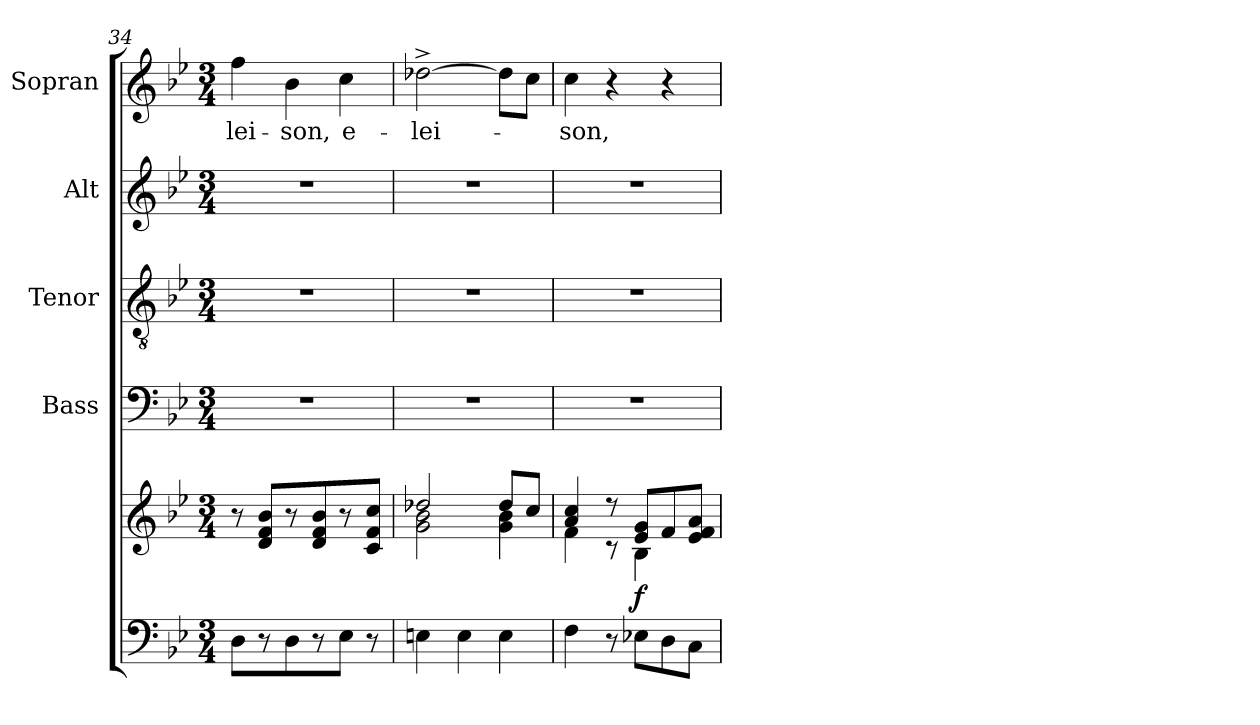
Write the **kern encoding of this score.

**kern	**kern	**dynam	**kern	**kern	**kern	**kern	**text
*part5	*part5	*part5	*part4	*part3	*part2	*part1	*part1
*staff6	*staff5	*staff5/6	*staff4	*staff3	*staff2	*staff1	*staff1
*	*	*	*I"Bass	*I"Tenor	*I"Alt	*I"Sopran	*
*	*	*	*I'B.	*I'T.	*I'A.	*I'S.	*
*clefF4	*clefG2	*	*clefF4	*clefGv2	*clefG2	*clefG2	*
*k[b-e-]	*k[b-e-]	*	*k[b-e-]	*k[b-e-]	*k[b-e-]	*k[b-e-]	*
*B-:	*B-:	*	*B-:	*B-:	*B-:	*B-:	*
*M3/4	*M3/4	*	*M3/4	*M3/4	*M3/4	*M3/4	*
=34	=34	=34	=34	=34	=34	=34	=34
!	!	!	!	!	!	!	!LO:LY:b
8D\L	8r	.	2.r	2.r	2.r	4ff\	-lei-
8r	8d/ 8f/ 8b-/L	.	.	.	.	.	.
!	!	!	!	!	!	!	!LO:LY:b
8D\	8r	.	.	.	.	4b-\	-son,
8r	8d/ 8f/ 8b-/	.	.	.	.	.	.
!	!	!	!	!	!	!	!LO:LY:b
8E-\J	8r	.	.	.	.	4cc\	e-
8r	8c/ 8f/ 8cc/J	.	.	.	.	.	.
=35	=35	=35	=35	=35	=35	=35	=35
*	*^	*	*	*	*	*	*
!	!	!	!	!	!	!	!	!LO:LY:b
4En\	2dd-X/	2g\ 2b-\	.	2.r	2.r	2.r	[2dd-X^>\	-lei-
4E\	.	.	.	.	.	.	.	.
4E\	8dd-/L	4g\ 4b-\	.	.	.	.	8dd-\L]	.
.	8cc/J	.	.	.	.	.	8cc\J	.
=36	=36	=36	=36	=36	=36	=36	=36	=36
!	!	!	!	!	!	!	!	!LO:LY:b
4F\	4a/ 4cc/	4f\	.	2.r	2.r	2.r	4cc\	-son,
8r	8r	8r	.	.	.	.	4r	.
!	!	!	!LO:DY:b	!	!	!	!	!
8E-X\L	8e-/ 8g/L	4B-\	f	.	.	.	.	.
8D\	8f/	.	.	.	.	.	4r	.
8C\J	8e-/ 8f/ 8a/J	8ryy	.	.	.	.	.	.
*	*v	*v	*	*	*	*	*	*
=	=	=	=	=	=	=	=
*-	*-	*-	*-	*-	*-	*-	*-
